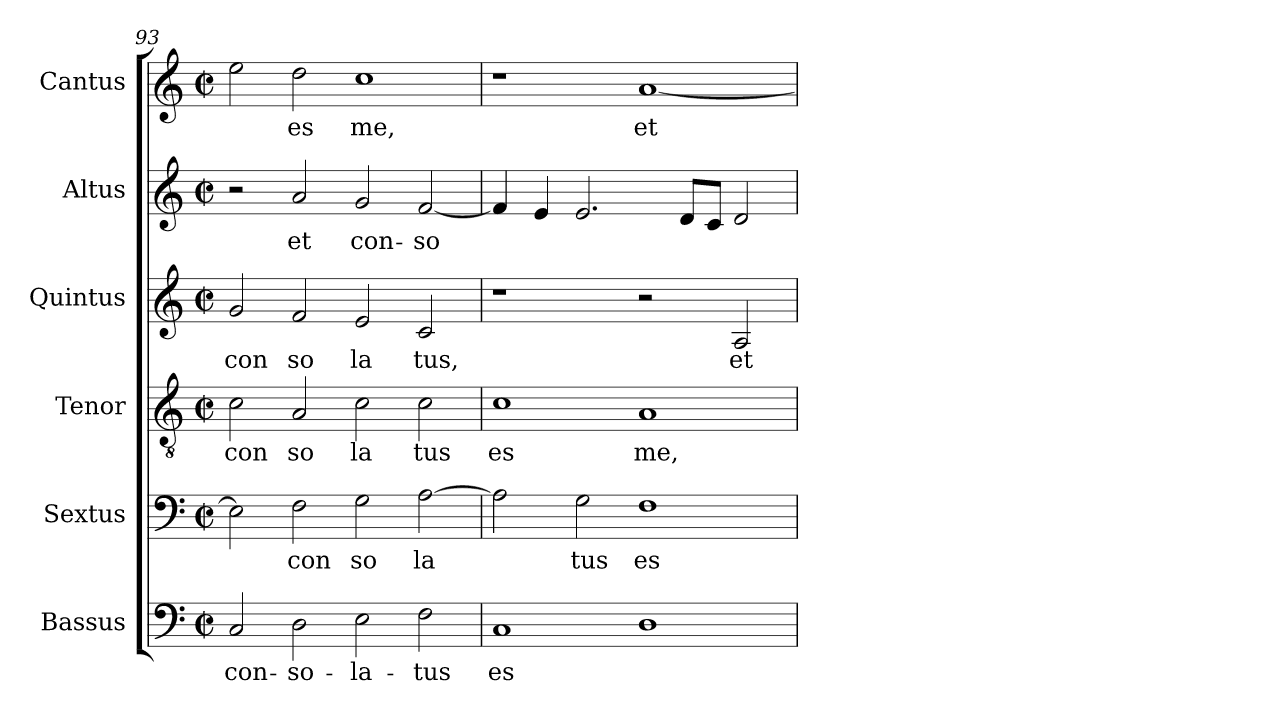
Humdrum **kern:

**kern	**text	**kern	**text	**kern	**text	**kern	**text	**kern	**text	**kern	**text
*part6	*part6	*part5	*part5	*part4	*part4	*part3	*part3	*part2	*part2	*part1	*part1
*staff6	*staff6	*staff5	*staff5	*staff4	*staff4	*staff3	*staff3	*staff2	*staff2	*staff1	*staff1
*I"Bassus	*	*I"Sextus	*	*I"Tenor	*	*I"Quintus	*	*I"Altus	*	*I"Cantus	*
!!LO:PB:g=z
*clefF4	*	*clefF4	*	*clefGv2	*	*clefG2	*	*clefG2	*	*clefG2	*
*k[]	*	*k[]	*	*k[]	*	*k[]	*	*k[]	*	*k[]	*
*C:	*	*C:	*	*C:	*	*C:	*	*C:	*	*C:	*
*M2/2	*	*M2/2	*	*M2/2	*	*M2/2	*	*M2/2	*	*M2/2	*
*met(c|)	*	*met(c|)	*	*met(c|)	*	*met(c|)	*	*met(c|)	*	*met(c|)	*
=93	=93	=93	=93	=93	=93	=93	=93	=93	=93	=93	=93
!	!LO:LY:b:cj	!	!LO:LY:b:cj	!	!LO:LY:b:cj	!	!LO:LY:b:cj	!	!	!	!LO:LY:b:cj
2C/	con-	2E\]	.	2c\	con	2g/	con	2r	.	2ee\	.
!	!LO:LY:b:cj	!	!LO:LY:b:cj	!	!LO:LY:b:cj	!	!LO:LY:b:cj	!	!LO:LY:b:cj	!	!LO:LY:b:cj
2D\	-so-	2F\	con	2A/	so	2f/	so	2a/	et	2dd\	es
!	!LO:LY:b:cj	!	!LO:LY:b:cj	!	!LO:LY:b:cj	!	!LO:LY:b:cj	!	!LO:LY:b:cj	!	!LO:LY:b:cj
2E\	-la-	2G\	so	2c\	la	2e/	la	2g/	con-	1cc	me,
!	!LO:LY:b:cj	!	!LO:LY:b:cj	!	!LO:LY:b:cj	!	!LO:LY:b:cj	!	!LO:LY:b:cj	!	!
2F\	-tus	[>2A\	la	2c\	tus	2c/	tus,	[<2f/	-so-	.	.
=94	=94	=94	=94	=94	=94	=94	=94	=94	=94	=94	=94
!	!LO:LY:b:cj	!	!LO:LY:b:cj	!	!LO:LY:b:cj	!	!	!	!LO:LY:b:cj	!	!
1C	es	2A\]	.	1c	es	1r	.	4f/]	--	1r	.
!	!	!	!	!	!	!	!	!	!LO:LY:b:cj	!	!
.	.	.	.	.	.	.	.	4e/	--	.	.
!	!	!	!LO:LY:b:cj	!	!	!	!	!	!LO:LY:b:cj	!	!
.	.	2G\	tus	.	.	.	.	2.e/	--	.	.
!	!LO:LY:b:cj	!	!LO:LY:b:cj	!	!LO:LY:b:cj	!	!	!	!	!	!LO:LY:b:cj
1D	.	1F	es	1A	me,	2r	.	.	.	[<1a	et
!	!	!	!	!	!	!	!	!	!LO:LY:b:cj	!	!
.	.	.	.	.	.	.	.	8d/L	--	.	.
!	!	!	!	!	!	!	!	!	!LO:LY:b:cj	!	!
.	.	.	.	.	.	.	.	8c/J	--	.	.
!	!	!	!	!	!	!	!LO:LY:b:cj	!	!LO:LY:b:cj	!	!
.	.	.	.	.	.	2A/	et	2d/	--	.	.
=	=	=	=	=	=	=	=	=	=	=	=
*-	*-	*-	*-	*-	*-	*-	*-	*-	*-	*-	*-
